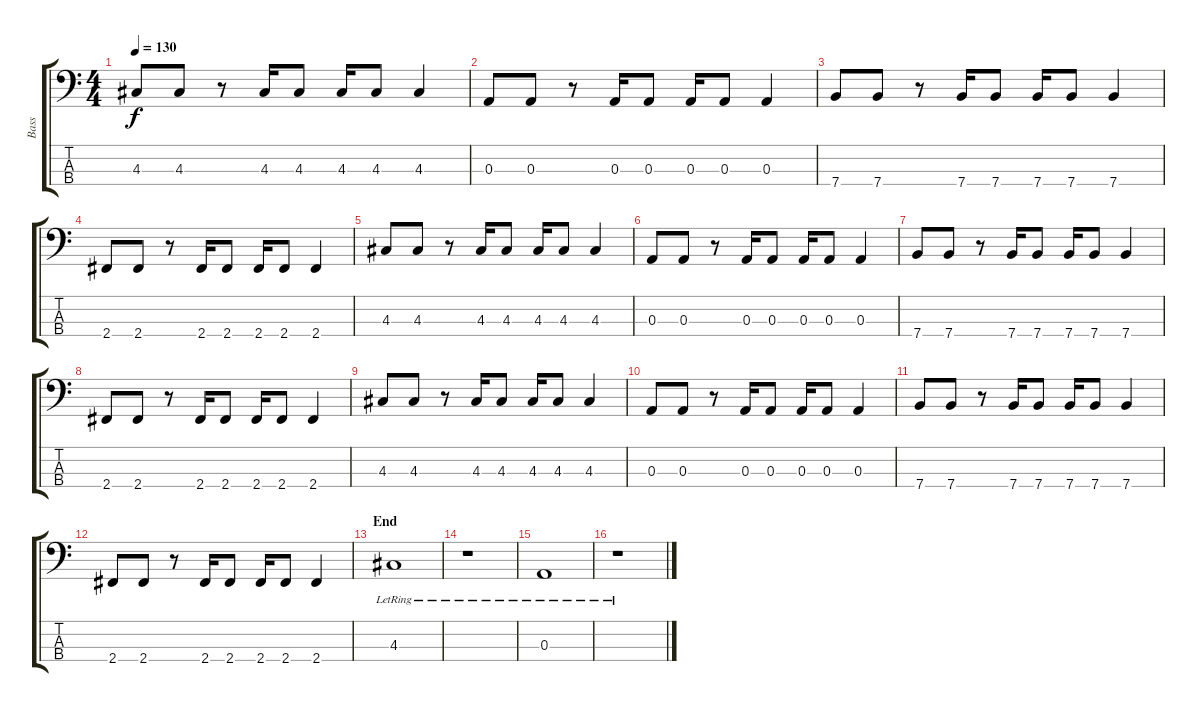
\track ("Bass" "Bass") {instrument electricbassfinger}
\staff {score tabs}
\tuning (G2 D2 A1 E1) {hide}
\ts (4 4)
\tempo 130
\clef f4
\ks c
4.3.8{dy f} 4.3.8 r.8 4.3.16 4.3.8 4.3.16 4.3.8 4.3.4 |
0.3.8 0.3.8 r.8 0.3.16 0.3.8 0.3.16 0.3.8 0.3.4 |
7.4.8 7.4.8 r.8 7.4.16 7.4.8 7.4.16 7.4.8 7.4.4 |
2.4.8 2.4.8 r.8 2.4.16 2.4.8 2.4.16 2.4.8 2.4.4 |
4.3.8 4.3.8 r.8 4.3.16 4.3.8 4.3.16 4.3.8 4.3.4 |
0.3.8 0.3.8 r.8 0.3.16 0.3.8 0.3.16 0.3.8 0.3.4 |
7.4.8 7.4.8 r.8 7.4.16 7.4.8 7.4.16 7.4.8 7.4.4 |
2.4.8 2.4.8 r.8 2.4.16 2.4.8 2.4.16 2.4.8 2.4.4 |
4.3.8 4.3.8 r.8 4.3.16 4.3.8 4.3.16 4.3.8 4.3.4 |
0.3.8 0.3.8 r.8 0.3.16 0.3.8 0.3.16 0.3.8 0.3.4 |
7.4.8 7.4.8 r.8 7.4.16 7.4.8 7.4.16 7.4.8 7.4.4 |
2.4.8 2.4.8 r.8 2.4.16 2.4.8 2.4.16 2.4.8 2.4.4 |
\section ("" "End")
4.3{lr}.1 |
r.1 |
0.3{lr}.1 |
r.1
